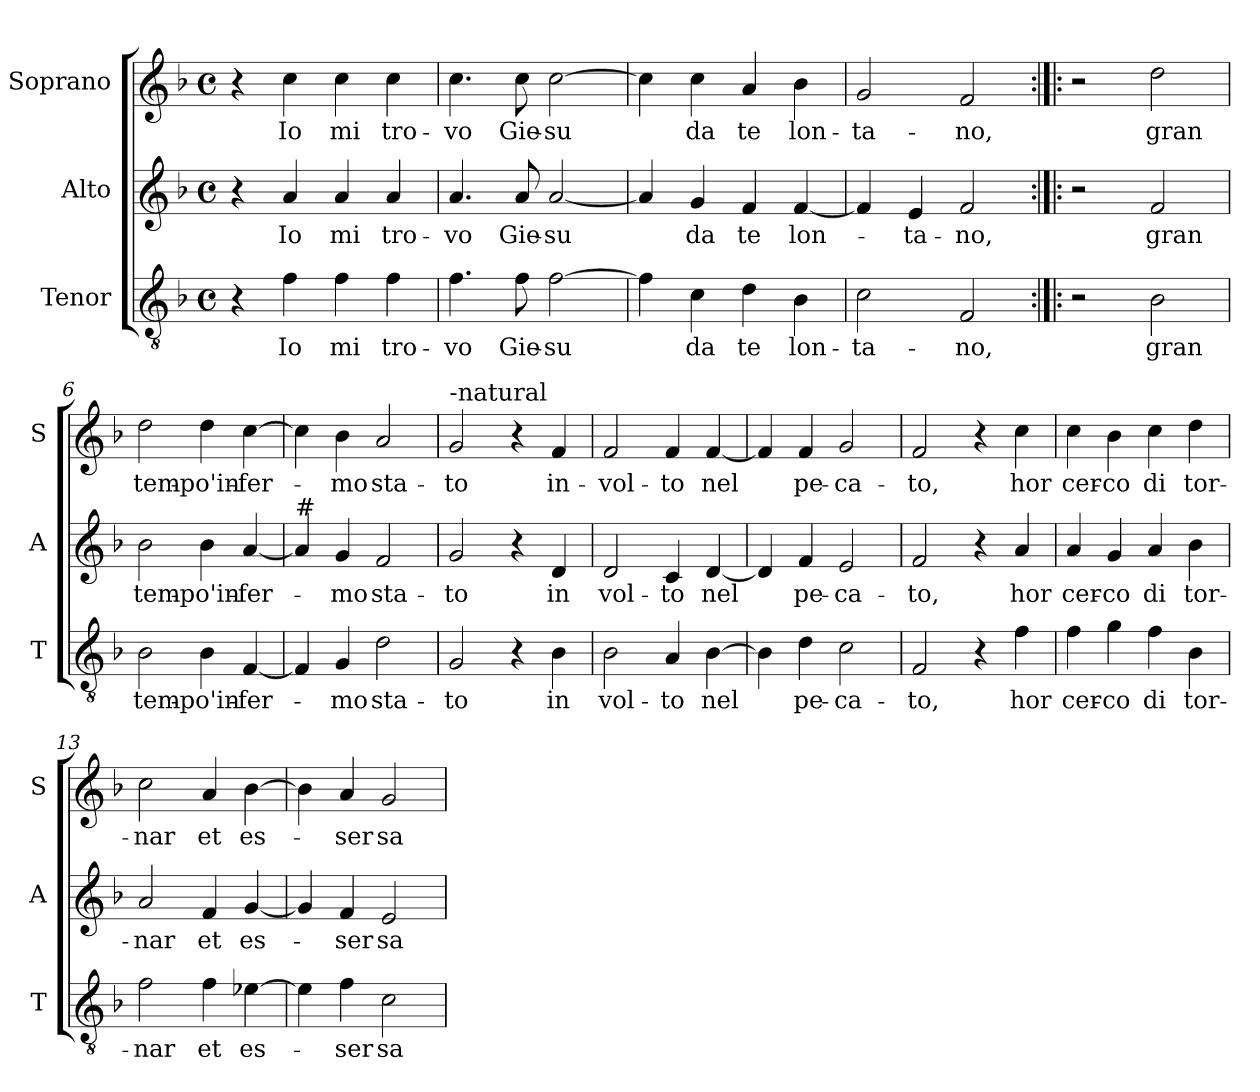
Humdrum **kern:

**kern	**text	**kern	**text	**kern	**text
*part3	*part3	*part2	*part2	*part1	*part1
*staff3	*staff3	*staff2	*staff2	*staff1	*staff1
*I"Tenor	*	*I"Alto	*	*I"Soprano	*
*I'T	*	*I'A	*	*I'S	*
*clefGv2	*	*clefG2	*	*clefG2	*
*k[b-]	*	*k[b-]	*	*k[b-]	*
*F:	*	*F:	*	*F:	*
*M4/4	*	*M4/4	*	*M4/4	*
*met(c)	*	*met(c)	*	*met(c)	*
=1	=1	=1	=1	=1	=1
4r	.	4r	.	4r	.
!	!LO:LY:b	!	!LO:LY:b	!	!LO:LY:b
4f\	Io	4a/	Io	4cc\	Io
!	!LO:LY:b	!	!LO:LY:b	!	!LO:LY:b
4f\	mi	4a/	mi	4cc\	mi
!	!LO:LY:b	!	!LO:LY:b	!	!LO:LY:b
4f\	tro-	4a/	tro-	4cc\	tro-
=2	=2	=2	=2	=2	=2
!	!LO:LY:b	!	!LO:LY:b	!	!LO:LY:b
4.f\	-vo	4.a/	-vo	4.cc\	-vo
!	!LO:LY:b	!	!LO:LY:b	!	!LO:LY:b
8f\	Gie-	8a/	Gie-	8cc\	Gie-
!	!LO:LY:b	!	!LO:LY:b	!	!LO:LY:b
[2f\	-su	[2a/	-su	[2cc\	-su
=3	=3	=3	=3	=3	=3
4f\]	.	4a/]	.	4cc\]	.
!	!LO:LY:b	!	!LO:LY:b	!	!LO:LY:b
4c\	da	4g/	da	4cc\	da
!	!LO:LY:b	!	!LO:LY:b	!	!LO:LY:b
4d\	te	4f/	te	4a/	te
!	!LO:LY:b	!	!LO:LY:b	!	!LO:LY:b
4B-\	lon-	[4f/	lon-	4b-\	lon-
=4	=4	=4	=4	=4	=4
!	!LO:LY:b	!	!	!	!LO:LY:b
2c\	-ta-	4f/]	.	2g/	-ta-
!	!	!	!LO:LY:b	!	!
.	.	4e/	-ta-	.	.
!	!LO:LY:b	!	!LO:LY:b	!	!LO:LY:b
2F/	-no,	2f/	-no,	2f/	-no,
=5:|!|:	=5:|!|:	=5:|!|:	=5:|!|:	=5:|!|:	=5:|!|:
2r	.	2r	.	2r	.
!	!LO:LY:b	!	!LO:LY:b	!	!LO:LY:b
2B-\	gran	2f/	gran	2dd\	gran
!!LO:LB:g=z
=6	=6	=6	=6	=6	=6
!	!LO:LY:b	!	!LO:LY:b	!	!LO:LY:b
2B-\	tem-	2b-\	tem-	2dd\	tem-
!	!LO:LY:b	!	!LO:LY:b	!	!LO:LY:b
4B-\	-po'in-	4b-\	-po'in-	4dd\	-po'in-
!	!LO:LY:b	!	!LO:LY:b	!	!LO:LY:b
[4F/	-fer-	[4a/	-fer-	[4cc\	-fer-
=7	=7	=7	=7	=7	=7
!	!	!LO:TX:a:t=#	!	!	!
4F/]	.	4a/]	.	4cc\]	.
!	!LO:LY:b	!	!LO:LY:b	!	!LO:LY:b
4G/	-mo	4g/	-mo	4b-\	-mo
!	!LO:LY:b	!	!LO:LY:b	!	!LO:LY:b
2d\	sta-	2f/	sta-	2a/	sta-
=8	=8	=8	=8	=8	=8
!	!	!	!	!LO:TX:a:t=-natural	!
!	!LO:LY:b	!	!LO:LY:b	!	!LO:LY:b
2G/	-to	2g/	-to	2g/	-to
4r	.	4r	.	4r	.
!	!LO:LY:b	!	!LO:LY:b	!	!LO:LY:b
4B-\	in	4d/	in	4f/	in-
=9	=9	=9	=9	=9	=9
!	!LO:LY:b	!	!LO:LY:b	!	!LO:LY:b
2B-\	vol-	2d/	vol-	2f/	-vol-
!	!LO:LY:b	!	!LO:LY:b	!	!LO:LY:b
4A/	-to	4c/	-to	4f/	-to
!	!LO:LY:b	!	!LO:LY:b	!	!LO:LY:b
[4B-\	nel	[4d/	nel	[4f/	nel
=10	=10	=10	=10	=10	=10
4B-\]	.	4d/]	.	4f/]	.
!	!LO:LY:b	!	!LO:LY:b	!	!LO:LY:b
4d\	pe-	4f/	pe-	4f/	pe-
!	!LO:LY:b	!	!LO:LY:b	!	!LO:LY:b
2c\	-ca-	2e/	-ca-	2g/	-ca-
!!LO:LB:g=z
=11	=11	=11	=11	=11	=11
!	!LO:LY:b	!	!LO:LY:b	!	!LO:LY:b
2F/	-to,	2f/	-to,	2f/	-to,
4r	.	4r	.	4r	.
!	!LO:LY:b	!	!LO:LY:b	!	!LO:LY:b
4f\	hor	4a/	hor	4cc\	hor
=12	=12	=12	=12	=12	=12
!	!LO:LY:b	!	!LO:LY:b	!	!LO:LY:b
4f\	cer-	4a/	cer-	4cc\	cer-
!	!LO:LY:b	!	!LO:LY:b	!	!LO:LY:b
4g\	-co	4g/	-co	4b-\	-co
!	!LO:LY:b	!	!LO:LY:b	!	!LO:LY:b
4f\	di	4a/	di	4cc\	di
!	!LO:LY:b	!	!LO:LY:b	!	!LO:LY:b
4B-\	tor-	4b-\	tor-	4dd\	tor-
=13	=13	=13	=13	=13	=13
!	!LO:LY:b	!	!LO:LY:b	!	!LO:LY:b
2f\	-nar	2a/	-nar	2cc\	-nar
!	!LO:LY:b	!	!LO:LY:b	!	!LO:LY:b
4f\	et	4f/	et	4a/	et
!	!LO:LY:b	!	!LO:LY:b	!	!LO:LY:b
[4e-X\	es-	[4g/	es-	[4b-\	es-
=14	=14	=14	=14	=14	=14
4e-\]	.	4g/]	.	4b-\]	.
!	!LO:LY:b	!	!LO:LY:b	!	!LO:LY:b
4f\	-ser	4f/	-ser	4a/	-ser
!	!LO:LY:b	!	!LO:LY:b	!	!LO:LY:b
2c\	sa-	2e/	sa-	2g/	sa-
=	=	=	=	=	=
*-	*-	*-	*-	*-	*-
